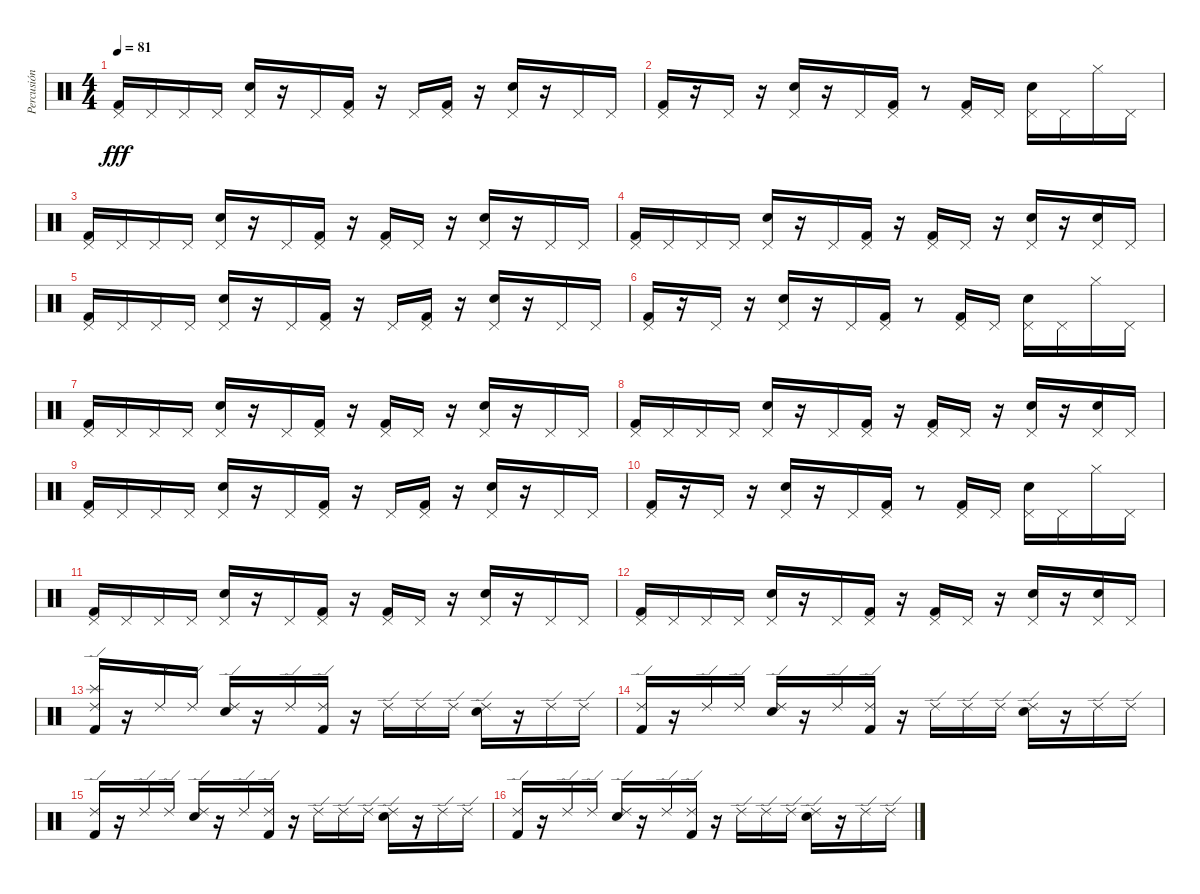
\track ("Percusión" "Percusión") {instrument percussion}
\staff {score}
\articulation defaults
\ts (4 4)
\tempo 81
\clef neutral
\ks c
("Kick (hit) 2" "Pedal Hi-Hat (hit)").16{dy fff} "Pedal Hi-Hat (hit)".16 "Pedal Hi-Hat (hit)".16 "Pedal Hi-Hat (hit)".16 ("Snare (hit) 2" "Pedal Hi-Hat (hit)").16 r.16 "Pedal Hi-Hat (hit)".16 ("Kick (hit) 2" "Pedal Hi-Hat (hit)").16 r.16 "Pedal Hi-Hat (hit)".16 ("Kick (hit) 2" "Pedal Hi-Hat (hit)").16 r.16 ("Snare (hit) 2" "Pedal Hi-Hat (hit)").16 r.16 "Pedal Hi-Hat (hit)".16 "Pedal Hi-Hat (hit)".16 |
("Kick (hit) 2" "Pedal Hi-Hat (hit)").16 r.16 "Pedal Hi-Hat (hit)".16 r.16 ("Snare (hit) 2" "Pedal Hi-Hat (hit)").16 r.16 "Pedal Hi-Hat (hit)".16 ("Kick (hit) 2" "Pedal Hi-Hat (hit)").16 r.8 ("Kick (hit) 2" "Pedal Hi-Hat (hit)").16 "Pedal Hi-Hat (hit)".16 ("Snare (hit) 2" "Pedal Hi-Hat (hit)").16 "Pedal Hi-Hat (hit)".16 "Hi-Hat (closed)".16 "Pedal Hi-Hat (hit)".16 |
("Kick (hit) 2" "Pedal Hi-Hat (hit)").16 "Pedal Hi-Hat (hit)".16 "Pedal Hi-Hat (hit)".16 "Pedal Hi-Hat (hit)".16 ("Snare (hit) 2" "Pedal Hi-Hat (hit)").16 r.16 "Pedal Hi-Hat (hit)".16 ("Kick (hit) 2" "Pedal Hi-Hat (hit)").16 r.16 ("Kick (hit) 2" "Pedal Hi-Hat (hit)").16 "Pedal Hi-Hat (hit)".16 r.16 ("Snare (hit) 2" "Pedal Hi-Hat (hit)").16 r.16 "Pedal Hi-Hat (hit)".16 "Pedal Hi-Hat (hit)".16 |
("Kick (hit) 2" "Pedal Hi-Hat (hit)").16 "Pedal Hi-Hat (hit)".16 "Pedal Hi-Hat (hit)".16 "Pedal Hi-Hat (hit)".16 ("Snare (hit) 2" "Pedal Hi-Hat (hit)").16 r.16 "Pedal Hi-Hat (hit)".16 ("Kick (hit) 2" "Pedal Hi-Hat (hit)").16 r.16 ("Kick (hit) 2" "Pedal Hi-Hat (hit)").16 "Pedal Hi-Hat (hit)".16 r.16 ("Snare (hit) 2" "Pedal Hi-Hat (hit)").16 r.16 ("Pedal Hi-Hat (hit)" "Snare (hit) 2").16 "Pedal Hi-Hat (hit)".16 |
("Kick (hit) 2" "Pedal Hi-Hat (hit)").16 "Pedal Hi-Hat (hit)".16 "Pedal Hi-Hat (hit)".16 "Pedal Hi-Hat (hit)".16 ("Snare (hit) 2" "Pedal Hi-Hat (hit)").16 r.16 "Pedal Hi-Hat (hit)".16 ("Kick (hit) 2" "Pedal Hi-Hat (hit)").16 r.16 "Pedal Hi-Hat (hit)".16 ("Kick (hit) 2" "Pedal Hi-Hat (hit)").16 r.16 ("Snare (hit) 2" "Pedal Hi-Hat (hit)").16 r.16 "Pedal Hi-Hat (hit)".16 "Pedal Hi-Hat (hit)".16 |
("Kick (hit) 2" "Pedal Hi-Hat (hit)").16 r.16 "Pedal Hi-Hat (hit)".16 r.16 ("Snare (hit) 2" "Pedal Hi-Hat (hit)").16 r.16 "Pedal Hi-Hat (hit)".16 ("Kick (hit) 2" "Pedal Hi-Hat (hit)").16 r.8 ("Kick (hit) 2" "Pedal Hi-Hat (hit)").16 "Pedal Hi-Hat (hit)".16 ("Snare (hit) 2" "Pedal Hi-Hat (hit)").16 "Pedal Hi-Hat (hit)".16 "Hi-Hat (closed)".16 "Pedal Hi-Hat (hit)".16 |
("Kick (hit) 2" "Pedal Hi-Hat (hit)").16 "Pedal Hi-Hat (hit)".16 "Pedal Hi-Hat (hit)".16 "Pedal Hi-Hat (hit)".16 ("Snare (hit) 2" "Pedal Hi-Hat (hit)").16 r.16 "Pedal Hi-Hat (hit)".16 ("Kick (hit) 2" "Pedal Hi-Hat (hit)").16 r.16 ("Kick (hit) 2" "Pedal Hi-Hat (hit)").16 "Pedal Hi-Hat (hit)".16 r.16 ("Snare (hit) 2" "Pedal Hi-Hat (hit)").16 r.16 "Pedal Hi-Hat (hit)".16 "Pedal Hi-Hat (hit)".16 |
("Kick (hit) 2" "Pedal Hi-Hat (hit)").16 "Pedal Hi-Hat (hit)".16 "Pedal Hi-Hat (hit)".16 "Pedal Hi-Hat (hit)".16 ("Snare (hit) 2" "Pedal Hi-Hat (hit)").16 r.16 "Pedal Hi-Hat (hit)".16 ("Kick (hit) 2" "Pedal Hi-Hat (hit)").16 r.16 ("Kick (hit) 2" "Pedal Hi-Hat (hit)").16 "Pedal Hi-Hat (hit)".16 r.16 ("Snare (hit) 2" "Pedal Hi-Hat (hit)").16 r.16 ("Pedal Hi-Hat (hit)" "Snare (hit) 2").16 "Pedal Hi-Hat (hit)".16 |
("Kick (hit) 2" "Pedal Hi-Hat (hit)").16 "Pedal Hi-Hat (hit)".16 "Pedal Hi-Hat (hit)".16 "Pedal Hi-Hat (hit)".16 ("Snare (hit) 2" "Pedal Hi-Hat (hit)").16 r.16 "Pedal Hi-Hat (hit)".16 ("Kick (hit) 2" "Pedal Hi-Hat (hit)").16 r.16 "Pedal Hi-Hat (hit)".16 ("Kick (hit) 2" "Pedal Hi-Hat (hit)").16 r.16 ("Snare (hit) 2" "Pedal Hi-Hat (hit)").16 r.16 "Pedal Hi-Hat (hit)".16 "Pedal Hi-Hat (hit)".16 |
("Kick (hit) 2" "Pedal Hi-Hat (hit)").16 r.16 "Pedal Hi-Hat (hit)".16 r.16 ("Snare (hit) 2" "Pedal Hi-Hat (hit)").16 r.16 "Pedal Hi-Hat (hit)".16 ("Kick (hit) 2" "Pedal Hi-Hat (hit)").16 r.8 ("Kick (hit) 2" "Pedal Hi-Hat (hit)").16 "Pedal Hi-Hat (hit)".16 ("Snare (hit) 2" "Pedal Hi-Hat (hit)").16 "Pedal Hi-Hat (hit)".16 "Hi-Hat (closed)".16 "Pedal Hi-Hat (hit)".16 |
("Kick (hit) 2" "Pedal Hi-Hat (hit)").16 "Pedal Hi-Hat (hit)".16 "Pedal Hi-Hat (hit)".16 "Pedal Hi-Hat (hit)".16 ("Snare (hit) 2" "Pedal Hi-Hat (hit)").16 r.16 "Pedal Hi-Hat (hit)".16 ("Kick (hit) 2" "Pedal Hi-Hat (hit)").16 r.16 ("Kick (hit) 2" "Pedal Hi-Hat (hit)").16 "Pedal Hi-Hat (hit)".16 r.16 ("Snare (hit) 2" "Pedal Hi-Hat (hit)").16 r.16 "Pedal Hi-Hat (hit)".16 "Pedal Hi-Hat (hit)".16 |
("Kick (hit) 2" "Pedal Hi-Hat (hit)").16 "Pedal Hi-Hat (hit)".16 "Pedal Hi-Hat (hit)".16 "Pedal Hi-Hat (hit)".16 ("Snare (hit) 2" "Pedal Hi-Hat (hit)").16 r.16 "Pedal Hi-Hat (hit)".16 ("Kick (hit) 2" "Pedal Hi-Hat (hit)").16 r.16 ("Kick (hit) 2" "Pedal Hi-Hat (hit)").16 "Pedal Hi-Hat (hit)".16 r.16 ("Snare (hit) 2" "Pedal Hi-Hat (hit)").16 r.16 ("Pedal Hi-Hat (hit)" "Snare (hit) 2").16 "Pedal Hi-Hat (hit)".16 |
("Splash (hit)" "Kick (hit) 2" "Ride (edge) 2").16 r.16 "Ride (edge) 2".16 "Ride (edge) 2".16 ("Snare (hit) 2" "Ride (edge) 2").16 r.16 "Ride (edge) 2".16 ("Kick (hit) 2" "Ride (edge) 2").16 r.16 "Ride (edge) 2".16 "Ride (edge) 2".16 "Ride (edge) 2".16 ("Snare (hit) 2" "Ride (edge) 2").16 r.16 "Ride (edge) 2".16 "Ride (edge) 2".16 |
("Kick (hit) 2" "Ride (edge) 2").16 r.16 "Ride (edge) 2".16 "Ride (edge) 2".16 ("Snare (hit) 2" "Ride (edge) 2").16 r.16 "Ride (edge) 2".16 ("Kick (hit) 2" "Ride (edge) 2").16 r.16 "Ride (edge) 2".16 "Ride (edge) 2".16 "Ride (edge) 2".16 ("Snare (hit) 2" "Ride (edge) 2").16 r.16 "Ride (edge) 2".16 "Ride (edge) 2".16 |
("Kick (hit) 2" "Ride (edge) 2").16 r.16 "Ride (edge) 2".16 "Ride (edge) 2".16 ("Snare (hit) 2" "Ride (edge) 2").16 r.16 "Ride (edge) 2".16 ("Kick (hit) 2" "Ride (edge) 2").16 r.16 "Ride (edge) 2".16 "Ride (edge) 2".16 "Ride (edge) 2".16 ("Snare (hit) 2" "Ride (edge) 2").16 r.16 "Ride (edge) 2".16 "Ride (edge) 2".16 |
("Kick (hit) 2" "Ride (edge) 2").16 r.16 "Ride (edge) 2".16 "Ride (edge) 2".16 ("Snare (hit) 2" "Ride (edge) 2").16 r.16 "Ride (edge) 2".16 ("Kick (hit) 2" "Ride (edge) 2").16 r.16 "Ride (edge) 2".16 "Ride (edge) 2".16 "Ride (edge) 2".16 ("Snare (hit) 2" "Ride (edge) 2").16 r.16 "Ride (edge) 2".16 "Ride (edge) 2".16
